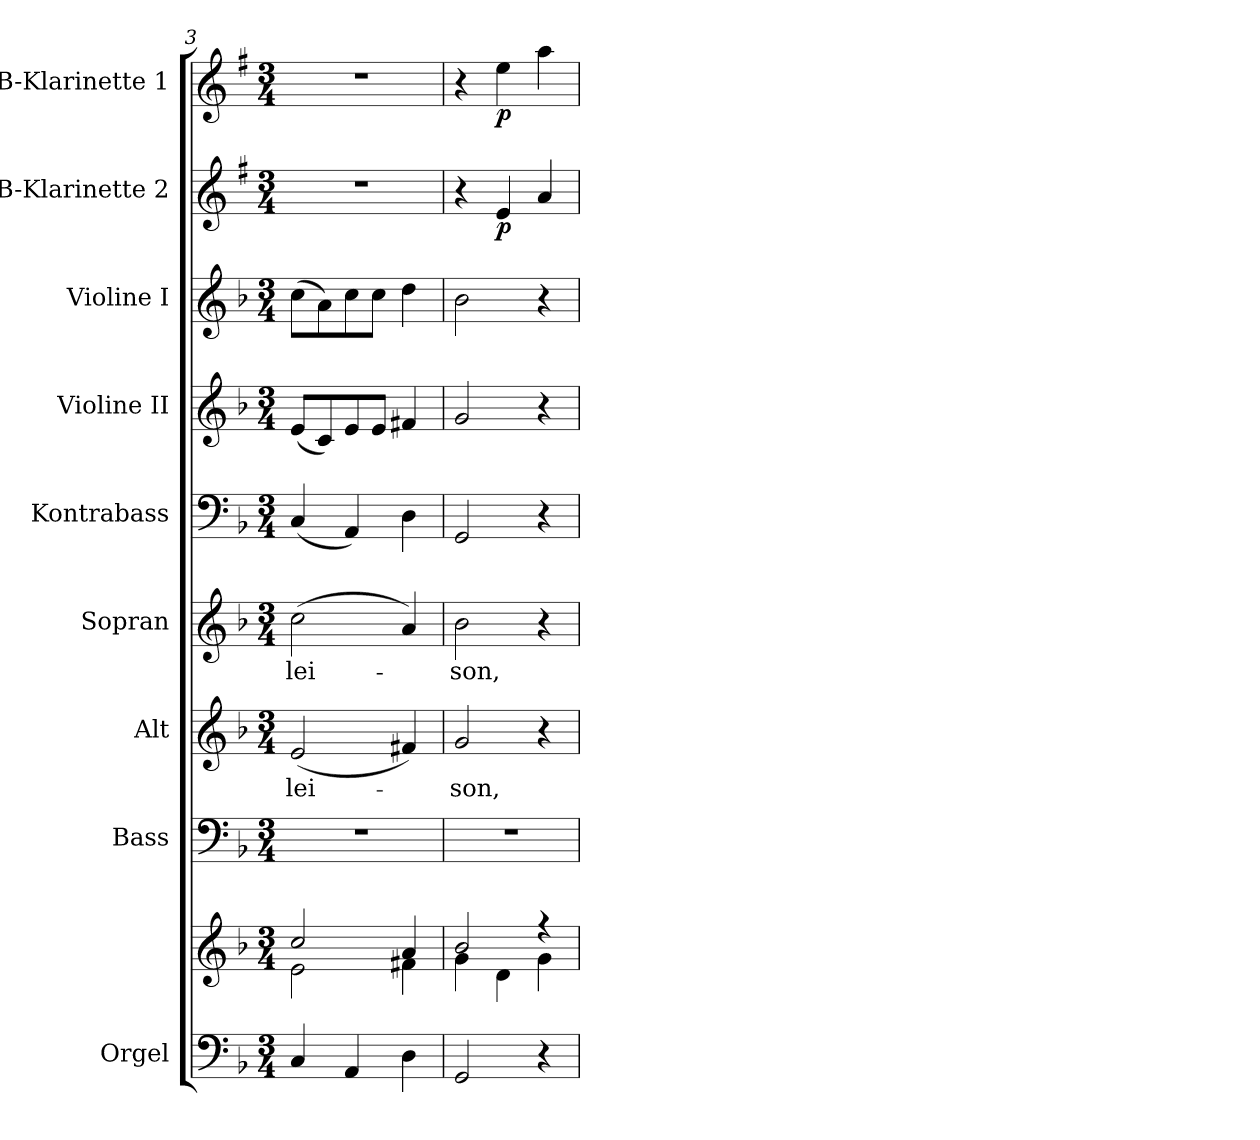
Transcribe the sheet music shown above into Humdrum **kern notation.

**kern	**kern	**kern	**kern	**text	**kern	**text	**kern	**kern	**kern	**kern	**dynam	**kern	**dynam
*part9	*part9	*part8	*part7	*part7	*part6	*part6	*part5	*part4	*part3	*part2	*part2	*part1	*part1
*staff10	*staff9	*staff8	*staff7	*staff7	*staff6	*staff6	*staff5	*staff4	*staff3	*staff2	*staff2	*staff1	*staff1
*I"Orgel	*	*I"Bass	*I"Alt	*	*I"Sopran	*	*I"Kontrabass	*I"Violine II	*I"Violine I	*I"B-Klarinette 2	*	*I"B-Klarinette 1	*
*I'Org.	*	*I'B.	*I'A.	*	*I'S.	*	*I'Kb.	*I'Vl. II	*I'Vl. I	*I'B Kl. 2	*	*I'B Kl. 1	*
*clefF4	*clefG2	*clefF4	*clefG2	*	*clefG2	*	*clefF4	*clefG2	*clefG2	*clefG2	*	*clefG2	*
*	*	*	*	*	*	*	*ITrd7c12	*	*	*ITrd1c2	*	*ITrd1c2	*
*k[b-]	*k[b-]	*k[b-]	*k[b-]	*	*k[b-]	*	*k[b-]	*k[b-]	*k[b-]	*k[b-]	*	*k[b-]	*
*F:	*F:	*F:	*F:	*	*F:	*	*F:	*F:	*F:	*F:	*	*F:	*
*M3/4	*M3/4	*M3/4	*M3/4	*	*M3/4	*	*M3/4	*M3/4	*M3/4	*M3/4	*	*M3/4	*
=3	=3	=3	=3	=3	=3	=3	=3	=3	=3	=3	=3	=3	=3
*	*^	*	*	*	*	*	*	*	*	*	*	*	*
!	!	!	!	!	!LO:LY:b	!	!LO:LY:b	!	!	!	!	!	!	!
4C/	2cc/	2e\	2.r	(<2e/	-lei-	(>2cc\	-lei-	(<4CC/	(<8e/L	(>8cc\L	2.r	.	2.r	.
.	.	.	.	.	.	.	.	.	8c/)	8a\)	.	.	.	.
4AA/	.	.	.	.	.	.	.	4AAA/)	8e/	8cc\	.	.	.	.
.	.	.	.	.	.	.	.	.	8e/J	8cc\J	.	.	.	.
4D\	4a/	4f#X\	.	4f#X/)	.	4a/)	.	4DD\	4f#X/	4dd\	.	.	.	.
=4	=4	=4	=4	=4	=4	=4	=4	=4	=4	=4	=4	=4	=4	=4
!	!	!	!	!	!LO:LY:b	!	!LO:LY:b	!	!	!	!	!	!	!
2GG/	2b-/	4g\	2.r	2g/	-son,	2b-\	-son,	2GGG/	2g/	2b-\	4r	.	4r	.
!	!	!	!	!	!	!	!	!	!	!	!	!LO:DY:b	!	!LO:DY:b
.	.	4d\	.	.	.	.	.	.	.	.	4d/	p	4dd\	p
4r	4ree	4g\	.	4r	.	4r	.	4r	4r	4r	4g/	.	4gg\	.
*	*v	*v	*	*	*	*	*	*	*	*	*	*	*	*
=	=	=	=	=	=	=	=	=	=	=	=	=	=
*-	*-	*-	*-	*-	*-	*-	*-	*-	*-	*-	*-	*-	*-
